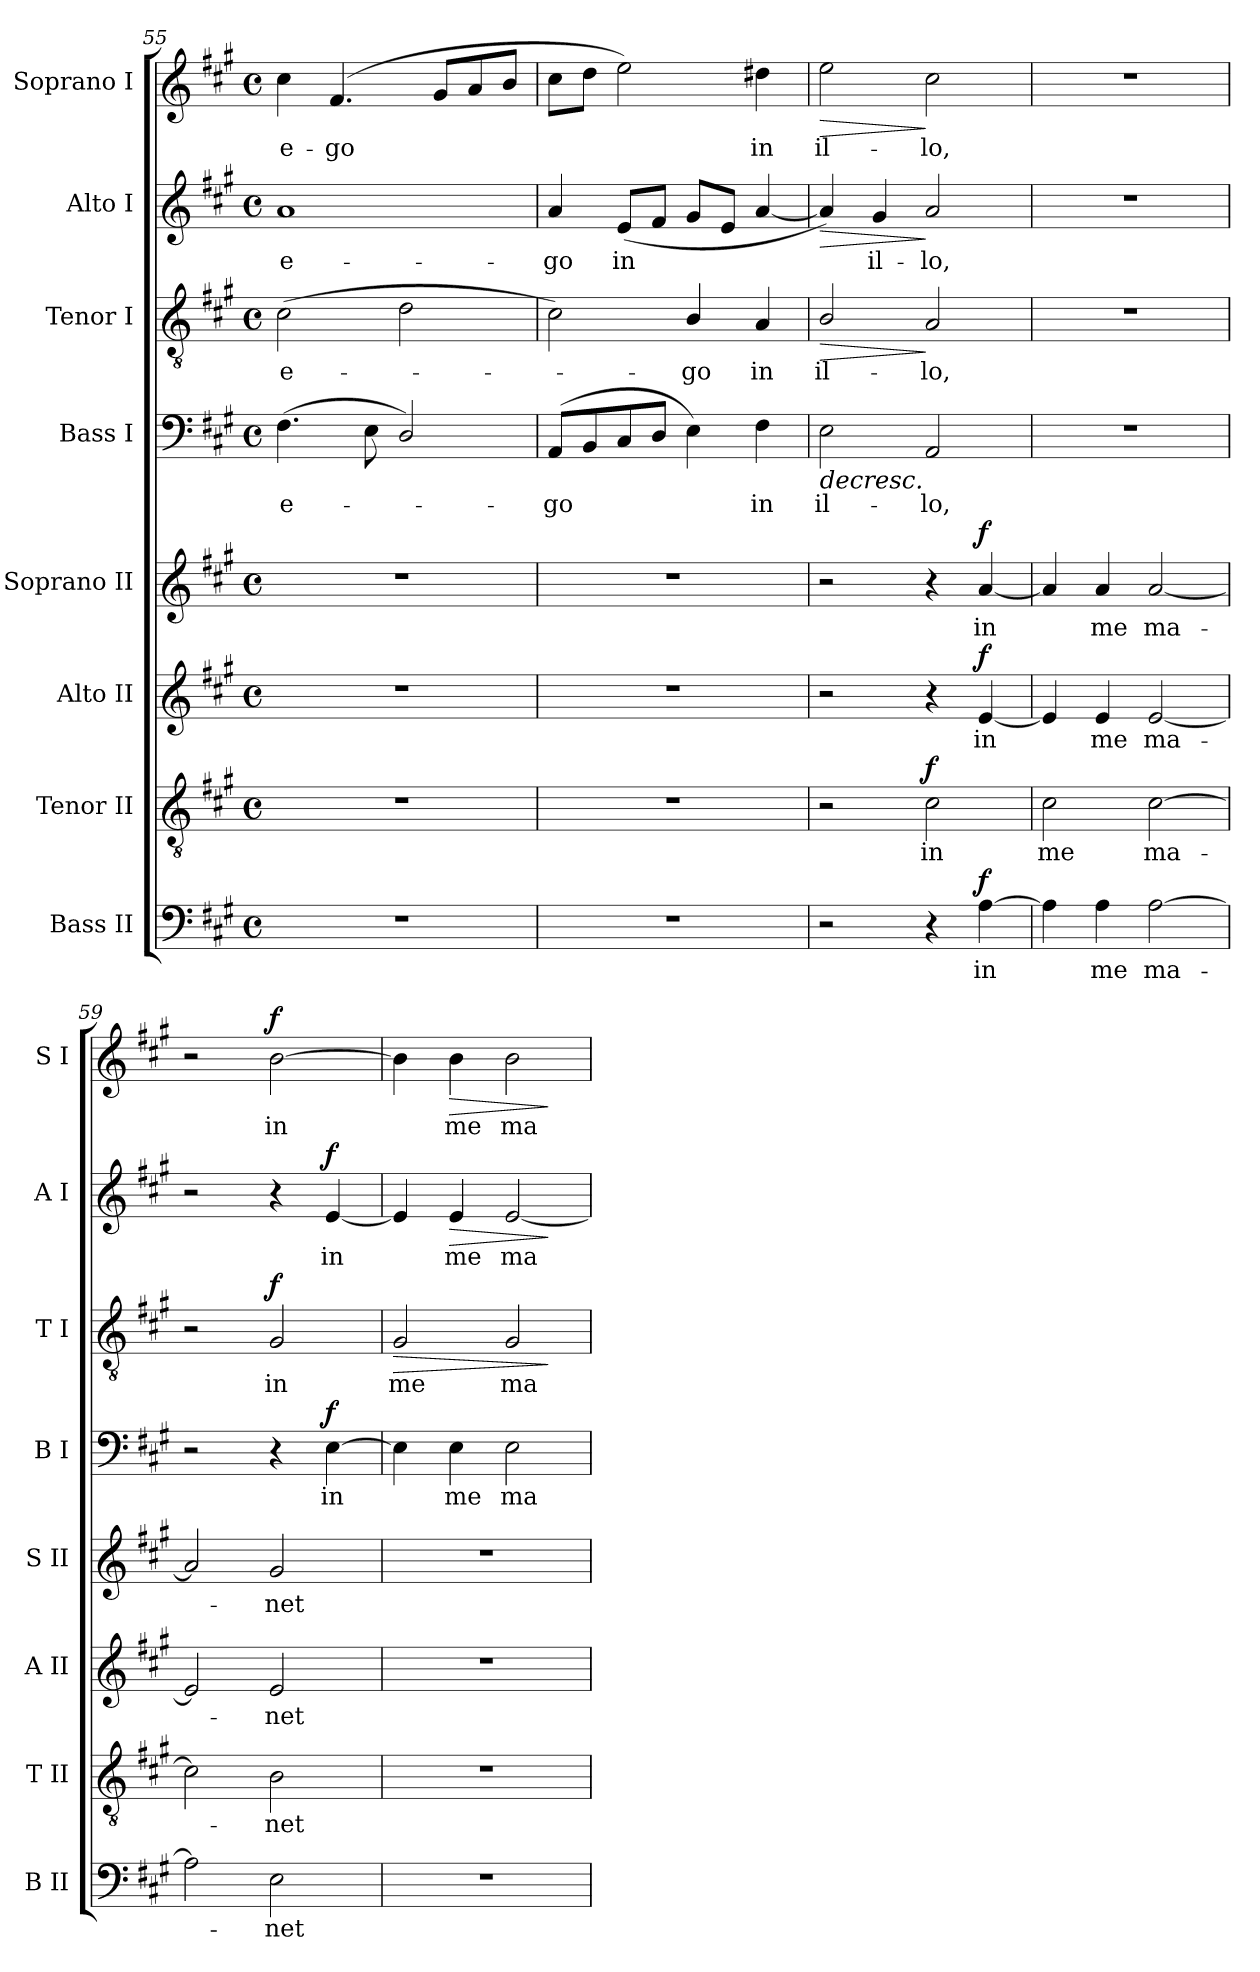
**kern	**text	**dynam	**kern	**text	**dynam	**kern	**text	**dynam	**kern	**text	**dynam	**kern	**text	**dynam	**kern	**text	**dynam	**kern	**text	**dynam	**kern	**text	**dynam
*part8	*part8	*part8	*part7	*part7	*part7	*part6	*part6	*part6	*part5	*part5	*part5	*part4	*part4	*part4	*part3	*part3	*part3	*part2	*part2	*part2	*part1	*part1	*part1
*staff8	*staff8	*staff8	*staff7	*staff7	*staff7	*staff6	*staff6	*staff6	*staff5	*staff5	*staff5	*staff4	*staff4	*staff4	*staff3	*staff3	*staff3	*staff2	*staff2	*staff2	*staff1	*staff1	*staff1
*I"Bass II	*	*	*I"Tenor II	*	*	*I"Alto II	*	*	*I"Soprano II	*	*	*I"Bass I	*	*	*I"Tenor I	*	*	*I"Alto I	*	*	*I"Soprano I	*	*
*I'B II	*	*	*I'T II	*	*	*I'A II	*	*	*I'S II	*	*	*I'B I	*	*	*I'T I	*	*	*I'A I	*	*	*I'S I	*	*
!!LO:LB:g=z
*clefF4	*	*	*clefGv2	*	*	*clefG2	*	*	*clefG2	*	*	*clefF4	*	*	*clefGv2	*	*	*clefG2	*	*	*clefG2	*	*
*k[f#c#g#]	*	*	*k[f#c#g#]	*	*	*k[f#c#g#]	*	*	*k[f#c#g#]	*	*	*k[f#c#g#]	*	*	*k[f#c#g#]	*	*	*k[f#c#g#]	*	*	*k[f#c#g#]	*	*
*A:	*	*	*A:	*	*	*A:	*	*	*A:	*	*	*A:	*	*	*A:	*	*	*A:	*	*	*A:	*	*
*M4/4	*	*	*M4/4	*	*	*M4/4	*	*	*M4/4	*	*	*M4/4	*	*	*M4/4	*	*	*M4/4	*	*	*M4/4	*	*
*met(c)	*	*	*met(c)	*	*	*met(c)	*	*	*met(c)	*	*	*met(c)	*	*	*met(c)	*	*	*met(c)	*	*	*met(c)	*	*
=55	=55	=55	=55	=55	=55	=55	=55	=55	=55	=55	=55	=55	=55	=55	=55	=55	=55	=55	=55	=55	=55	=55	=55
!	!	!	!	!	!	!	!	!	!	!	!	!	!LO:LY:b	!	!	!LO:LY:b	!	!	!LO:LY:b	!	!	!LO:LY:b	!
1r	.	.	1r	.	.	1r	.	.	1r	.	.	(>4.F#	e-	.	(>2c#	e-	.	1a	e-	.	4cc#	e-	.
!	!	!	!	!	!	!	!	!	!	!	!	!	!	!	!	!	!	!	!	!	!	!LO:LY:b	!
.	.	.	.	.	.	.	.	.	.	.	.	.	.	.	.	.	.	.	.	.	(>4.f#	-go	.
.	.	.	.	.	.	.	.	.	.	.	.	8E	.	.	.	.	.	.	.	.	.	.	.
.	.	.	.	.	.	.	.	.	.	.	.	2D/)	.	.	2d	.	.	.	.	.	.	.	.
.	.	.	.	.	.	.	.	.	.	.	.	.	.	.	.	.	.	.	.	.	8g#L	.	.
.	.	.	.	.	.	.	.	.	.	.	.	.	.	.	.	.	.	.	.	.	8a	.	.
.	.	.	.	.	.	.	.	.	.	.	.	.	.	.	.	.	.	.	.	.	8bJ	.	.
=56	=56	=56	=56	=56	=56	=56	=56	=56	=56	=56	=56	=56	=56	=56	=56	=56	=56	=56	=56	=56	=56	=56	=56
!	!	!	!	!	!	!	!	!	!	!	!	!	!LO:LY:b	!	!	!	!	!	!LO:LY:b	!	!	!	!
1r	.	.	1r	.	.	1r	.	.	1r	.	.	(<8AAL	go	.	2c#)	.	.	4a	-go	.	8cc#L	.	.
.	.	.	.	.	.	.	.	.	.	.	.	8BB	.	.	.	.	.	.	.	.	8ddJ	.	.
!	!	!	!	!	!	!	!	!	!	!	!	!	!	!	!	!	!	!	!LO:LY:b	!	!	!	!
.	.	.	.	.	.	.	.	.	.	.	.	8C#	.	.	.	.	.	(<8eL	in	.	2ee)	.	.
.	.	.	.	.	.	.	.	.	.	.	.	8DJ	.	.	.	.	.	8f#J	.	.	.	.	.
!	!	!	!	!	!	!	!	!	!	!	!	!	!	!	!	!LO:LY:b	!	!	!	!	!	!	!
.	.	.	.	.	.	.	.	.	.	.	.	4E)	.	.	4B/	go	.	8g#L	.	.	.	.	.
.	.	.	.	.	.	.	.	.	.	.	.	.	.	.	.	.	.	8eJ	.	.	.	.	.
!	!	!	!	!	!	!	!	!	!	!	!	!	!LO:LY:b	!	!	!LO:LY:b	!	!	!	!	!	!LO:LY:b	!
.	.	.	.	.	.	.	.	.	.	.	.	4F#	in	.	4A	in	.	[4a	.	.	4dd#X	in	.
=57	=57	=57	=57	=57	=57	=57	=57	=57	=57	=57	=57	=57	=57	=57	=57	=57	=57	=57	=57	=57	=57	=57	=57
!	!	!	!	!	!	!	!	!	!	!	!	!	!LO:LY:b	!LO:HP:b	!	!LO:LY:b	!LO:HP:b	!	!	!LO:HP:b	!	!LO:LY:b	!LO:HP:b
2r	.	.	2r	.	.	2r	.	.	2r	.	.	2E	il-	>	2B/	il-	>	4a])	.	>	2ee	il-	>
!	!	!	!	!	!	!	!	!	!	!	!	!	!	!	!	!	!	!	!LO:LY:b	!	!	!	!
.	.	.	.	.	.	.	.	.	.	.	.	.	.	.	.	.	.	4g#	il-	.	.	.	.
!	!	!	!	!LO:LY:b	!LO:DY:b	!	!	!	!	!	!	!	!LO:LY:b	!	!	!LO:LY:b	!	!	!LO:LY:b	!	!	!LO:LY:b	!
4r	.	.	2c#	in	f	4r	.	.	4r	.	.	2AA	-lo,	.	2A	-lo,	]	2a	-lo,	]	2cc#	-lo,	]
!	!LO:LY:b	!LO:DY:b	!	!	!	!	!LO:LY:b	!LO:DY:b	!	!LO:LY:b	!LO:DY:b	!	!	!	!	!	!	!	!	!	!	!	!
[4A	in	f	.	.	.	[4e	in	f	[4a	in	f	.	.	.	.	.	.	.	.	.	.	.	.
=58	=58	=58	=58	=58	=58	=58	=58	=58	=58	=58	=58	=58	=58	=58	=58	=58	=58	=58	=58	=58	=58	=58	=58
!	!	!	!	!LO:LY:b	!	!	!	!	!	!	!	!	!	!	!	!	!	!	!	!	!	!	!
4A]	.	.	2c#	me	.	4e]	.	.	4a]	.	.	1r	.	.	1r	.	.	1r	.	.	1r	.	.
!	!LO:LY:b	!	!	!	!	!	!LO:LY:b	!	!	!LO:LY:b	!	!	!	!	!	!	!	!	!	!	!	!	!
4A	me	.	.	.	.	4e	me	.	4a	me	.	.	.	.	.	.	.	.	.	.	.	.	.
!	!LO:LY:b	!	!	!LO:LY:b	!	!	!LO:LY:b	!	!	!LO:LY:b	!	!	!	!	!	!	!	!	!	!	!	!	!
[2A	ma-	.	[2c#	ma-	.	[2e	ma-	.	[2a	ma-	.	.	.	.	.	.	.	.	.	.	.	.	.
=59	=59	=59	=59	=59	=59	=59	=59	=59	=59	=59	=59	=59	=59	=59	=59	=59	=59	=59	=59	=59	=59	=59	=59
2A]	.	.	2c#]	.	.	2e]	.	.	2a]	.	.	2r	.	.	2r	.	.	2r	.	.	2r	.	.
!	!LO:LY:b	!	!	!LO:LY:b	!	!	!LO:LY:b	!	!	!LO:LY:b	!	!	!	!	!	!LO:LY:b	!LO:DY:b	!	!	!	!	!LO:LY:b	!LO:DY:b
2E	net	.	2B	net	.	2e	net	.	2g#	net	.	4r	.	.	2G#	in	f	4r	.	.	[2b	in	f
!	!	!	!	!	!	!	!	!	!	!	!	!	!LO:LY:b	!LO:DY:b	!	!	!	!	!LO:LY:b	!LO:DY:b	!	!	!
.	.	.	.	.	.	.	.	.	.	.	.	[4E	in	f	.	.	.	[4e	in	f	.	.	.
=60	=60	=60	=60	=60	=60	=60	=60	=60	=60	=60	=60	=60	=60	=60	=60	=60	=60	=60	=60	=60	=60	=60	=60
!	!	!	!	!	!	!	!	!	!	!	!	!	!	!	!	!LO:LY:b	!LO:HP:b	!	!	!	!	!	!
1r	.	.	1r	.	.	1r	.	.	1r	.	.	4E]	.	.	2G#	me	>	4e]	.	.	4b]	.	.
!	!	!	!	!	!	!	!	!	!	!	!	!	!LO:LY:b	!	!	!	!	!	!LO:LY:b	!LO:HP:b	!	!LO:LY:b	!LO:HP:b
.	.	.	.	.	.	.	.	.	.	.	.	4E	me	.	.	.	.	4e	me	>	4b	me	>
!	!	!	!	!	!	!	!	!	!	!	!	!	!LO:LY:b	!	!	!LO:LY:b	!	!	!LO:LY:b	!	!	!LO:LY:b	!
.	.	.	.	.	.	.	.	.	.	.	.	2E	ma-	.	2G#	ma-	.	[2e	ma-	.	2b	ma-	.
.	.	.	.	.	.	.	.	.	.	.	.	.	.	]	.	.	]	.	.	]	.	.	]
=	=	=	=	=	=	=	=	=	=	=	=	=	=	=	=	=	=	=	=	=	=	=	=
*-	*-	*-	*-	*-	*-	*-	*-	*-	*-	*-	*-	*-	*-	*-	*-	*-	*-	*-	*-	*-	*-	*-	*-
